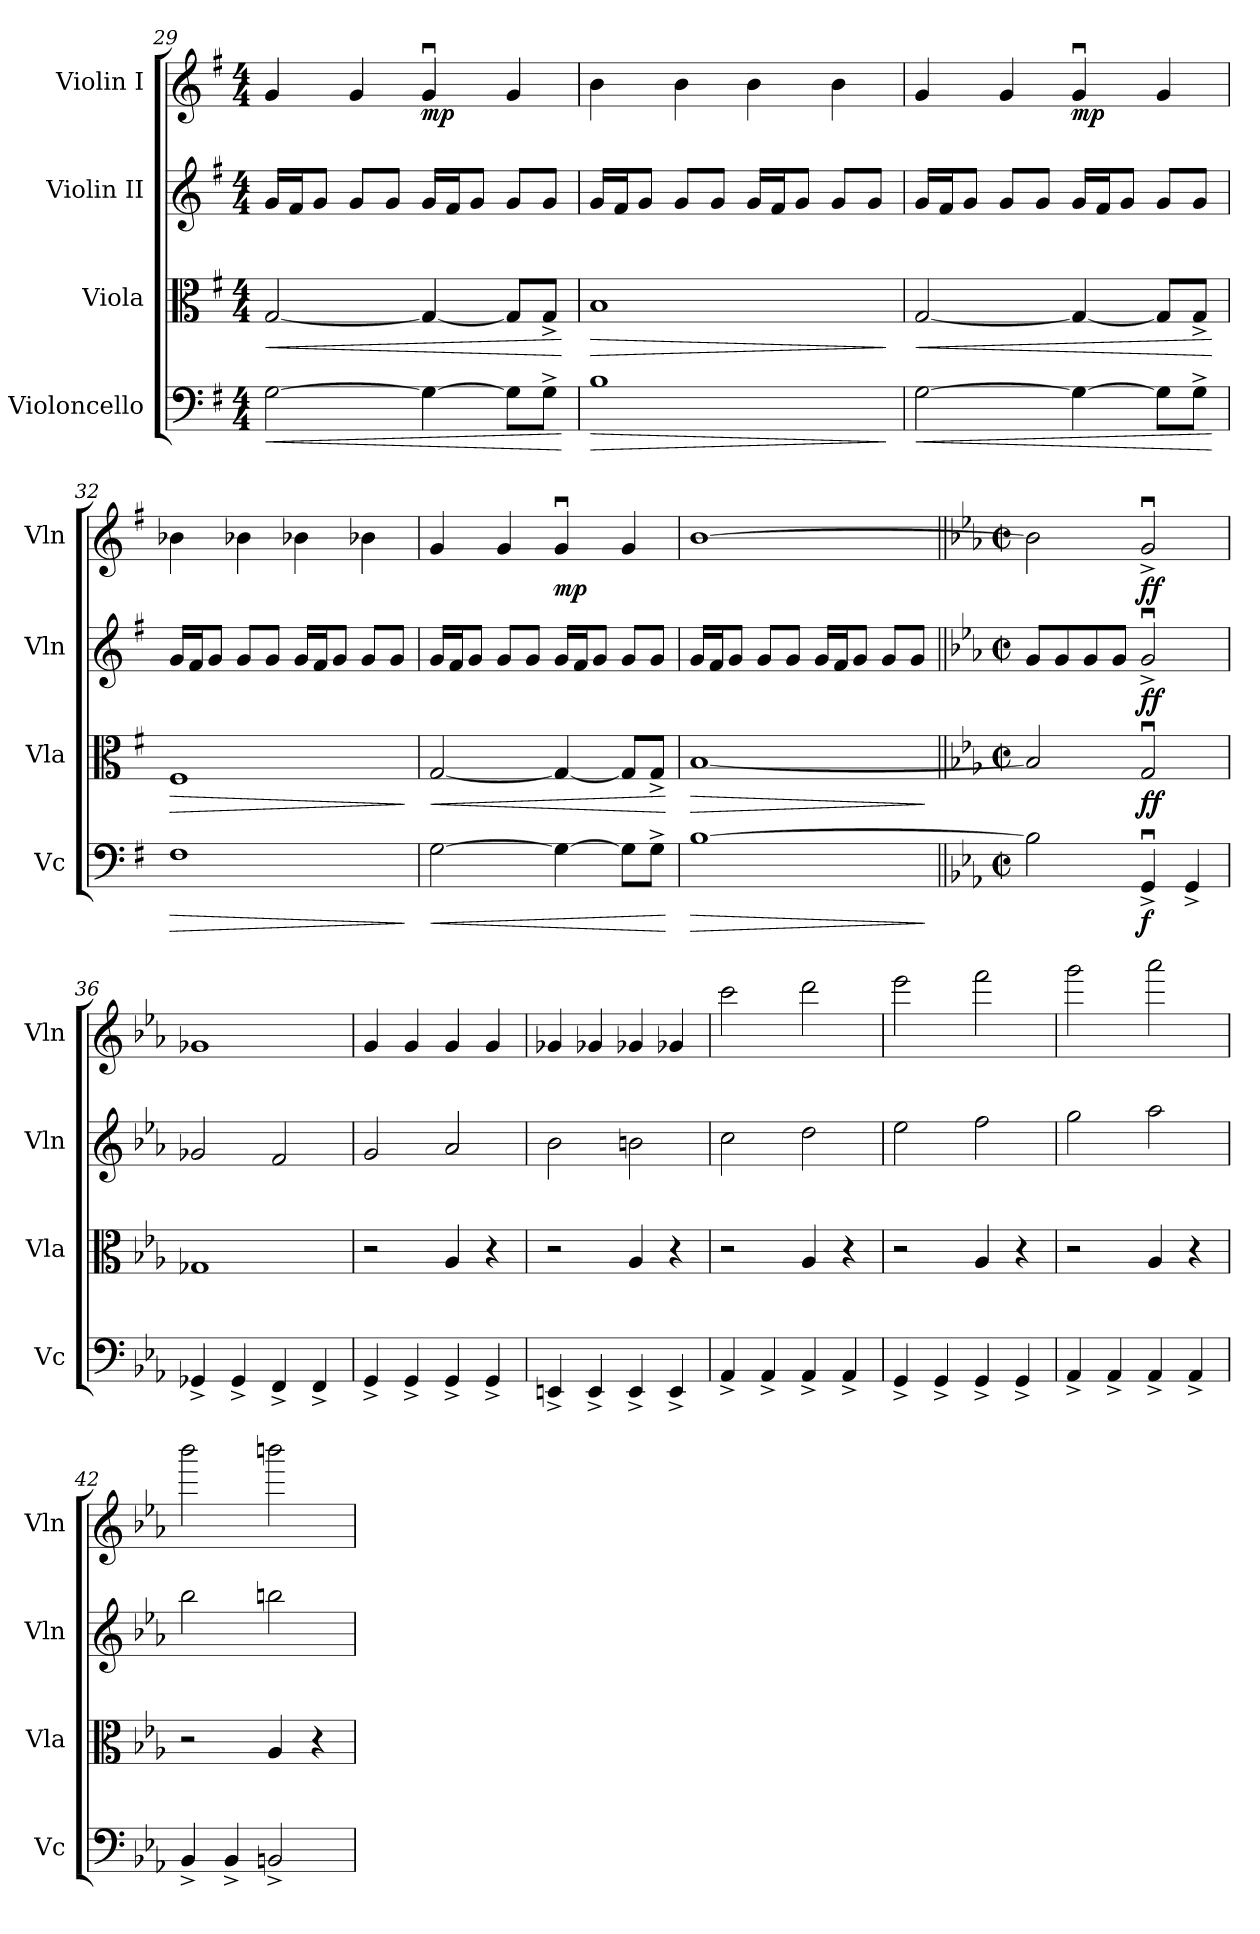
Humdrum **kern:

**kern	**dynam	**kern	**dynam	**kern	**dynam	**kern	**dynam
*part4	*part4	*part3	*part3	*part2	*part2	*part1	*part1
*staff4	*staff4	*staff3	*staff3	*staff2	*staff2	*staff1	*staff1
*I"Violoncello	*	*I"Viola	*	*I"Violin II	*	*I"Violin I	*
*I'Vc	*	*I'Vla	*	*I'Vln	*	*I'Vln	*
!!LO:PB:g=z
*clefF4	*	*clefC3	*	*clefG2	*	*clefG2	*
*k[f#]	*	*k[f#]	*	*k[f#]	*	*k[f#]	*
*M4/4	*	*M4/4	*	*M4/4	*	*M4/4	*
=29	=29	=29	=29	=29	=29	=29	=29
!	!LO:HP:b	!	!LO:HP:b	!	!	!	!
[2G\	<	[2G/	<	16g/LL	.	4g/	.
.	.	.	.	16f#/J	.	.	.
.	.	.	.	8g/J	.	.	.
.	.	.	.	8g/L	.	4g/	.
.	.	.	.	8g/J	.	.	.
!	!	!	!	!	!	!	!LO:DY:b
4G\_	.	4G/_	.	16g/LL	.	4gu/	mp
.	.	.	.	16f#/J	.	.	.
.	.	.	.	8g/J	.	.	.
8G\L]	.	8G/L]	.	8g/L	.	4g/	.
8G^\J	.	8G^/J	.	8g/J	.	.	.
.	[	.	[	.	.	.	.
=30	=30	=30	=30	=30	=30	=30	=30
!	!LO:HP:b	!	!LO:HP:b	!	!	!	!
1B	>	1B	>	16g/LL	.	4b\	.
.	.	.	.	16f#/J	.	.	.
.	.	.	.	8g/J	.	.	.
.	.	.	.	8g/L	.	4b\	.
.	.	.	.	8g/J	.	.	.
.	.	.	.	16g/LL	.	4b\	.
.	.	.	.	16f#/J	.	.	.
.	.	.	.	8g/J	.	.	.
.	.	.	.	8g/L	.	4b\	.
.	.	.	.	8g/J	.	.	.
.	]	.	]	.	.	.	.
=31	=31	=31	=31	=31	=31	=31	=31
!	!LO:HP:b	!	!LO:HP:b	!	!	!	!
[2G\	<	[2G/	<	16g/LL	.	4g/	.
.	.	.	.	16f#/J	.	.	.
.	.	.	.	8g/J	.	.	.
.	.	.	.	8g/L	.	4g/	.
.	.	.	.	8g/J	.	.	.
!	!	!	!	!	!	!	!LO:DY:b
4G\_	.	4G/_	.	16g/LL	.	4gu/	mp
.	.	.	.	16f#/J	.	.	.
.	.	.	.	8g/J	.	.	.
8G\L]	.	8G/L]	.	8g/L	.	4g/	.
8G^\J	.	8G^/J	.	8g/J	.	.	.
.	[	.	[	.	.	.	.
=32	=32	=32	=32	=32	=32	=32	=32
!	!LO:HP:b	!	!LO:HP:b	!	!	!	!
1F#	>	1F#	>	16g/LL	.	4b-X\	.
.	.	.	.	16f#/J	.	.	.
.	.	.	.	8g/J	.	.	.
.	.	.	.	8g/L	.	4b-X\	.
.	.	.	.	8g/J	.	.	.
.	.	.	.	16g/LL	.	4b-X\	.
.	.	.	.	16f#/J	.	.	.
.	.	.	.	8g/J	.	.	.
.	.	.	.	8g/L	.	4b-X\	.
.	.	.	.	8g/J	.	.	.
.	]	.	]	.	.	.	.
!!LO:LB:g=z
=33	=33	=33	=33	=33	=33	=33	=33
!	!LO:HP:b	!	!LO:HP:b	!	!	!	!
[2G\	<	[2G/	<	16g/LL	.	4g/	.
.	.	.	.	16f#/J	.	.	.
.	.	.	.	8g/J	.	.	.
.	.	.	.	8g/L	.	4g/	.
.	.	.	.	8g/J	.	.	.
!	!	!	!	!	!	!	!LO:DY:b
4G\_	.	4G/_	.	16g/LL	.	4gu/	mp
.	.	.	.	16f#/J	.	.	.
.	.	.	.	8g/J	.	.	.
8G\L]	.	8G/L]	.	8g/L	.	4g/	.
8G^\J	.	8G^/J	.	8g/J	.	.	.
.	[	.	[	.	.	.	.
=34	=34	=34	=34	=34	=34	=34	=34
!	!LO:HP:b	!	!LO:HP:b	!	!	!	!
[1B	>	[1B	>	16g/LL	.	[1b	.
.	.	.	.	16f#/J	.	.	.
.	.	.	.	8g/J	.	.	.
.	.	.	.	8g/L	.	.	.
.	.	.	.	8g/J	.	.	.
.	.	.	.	16g/LL	.	.	.
.	.	.	.	16f#/J	.	.	.
.	.	.	.	8g/J	.	.	.
.	.	.	.	8g/L	.	.	.
.	.	.	.	8g/J	.	.	.
.	]	.	]	.	.	.	.
=35||	=35||	=35||	=35||	=35||	=35||	=35||	=35||
*k[b-e-a-]	*	*k[b-e-a-]	*	*k[b-e-a-]	*	*k[b-e-a-]	*
*M2/2	*	*M2/2	*	*M2/2	*	*M2/2	*
*met(c|)	*	*met(c|)	*	*met(c|)	*	*met(c|)	*
2B\]	.	2B/]	.	8g/L	.	2b\]	.
.	.	.	.	8g/	.	.	.
.	.	.	.	8g/	.	.	.
.	.	.	.	8g/J	.	.	.
*	*	*	*	*	*	*MM142	*
!	!LO:DY:b	!	!LO:DY:b	!	!LO:DY:b	!	!LO:DY:b
4GGu^/	f	2Gu/	ff	2gu^/	ff	2gu^/	ff
4GG^/	.	.	.	.	.	.	.
=36	=36	=36	=36	=36	=36	=36	=36
4GG-X^/	.	1G-X	.	2g-X/	.	1g-X	.
4GG-^/	.	.	.	.	.	.	.
4FF^/	.	.	.	2f/	.	.	.
4FF^/	.	.	.	.	.	.	.
=37	=37	=37	=37	=37	=37	=37	=37
4GG^/	.	2r	.	2g/	.	4g/	.
4GG^/	.	.	.	.	.	4g/	.
4GG^/	.	4A-/	.	2a-/	.	4g/	.
4GG^/	.	4r	.	.	.	4g/	.
!!LO:LB:g=z
=38	=38	=38	=38	=38	=38	=38	=38
4EEn^/	.	2r	.	2b-\	.	4g-X/	.
4EE^/	.	.	.	.	.	4g-X/	.
4EE^/	.	4A-/	.	2bn\	.	4g-X/	.
4EE^/	.	4r	.	.	.	4g-X/	.
=39	=39	=39	=39	=39	=39	=39	=39
4AA-^/	.	2r	.	2cc\	.	2ccc\	.
4AA-^/	.	.	.	.	.	.	.
4AA-^/	.	4A-/	.	2dd\	.	2ddd\	.
4AA-^/	.	4r	.	.	.	.	.
=40	=40	=40	=40	=40	=40	=40	=40
4GG^/	.	2r	.	2ee-\	.	2eee-\	.
4GG^/	.	.	.	.	.	.	.
4GG^/	.	4A-/	.	2ff\	.	2fff\	.
4GG^/	.	4r	.	.	.	.	.
=41	=41	=41	=41	=41	=41	=41	=41
4AA-^/	.	2r	.	2gg\	.	2ggg\	.
4AA-^/	.	.	.	.	.	.	.
4AA-^/	.	4A-/	.	2aa-\	.	2aaa-\	.
4AA-^/	.	4r	.	.	.	.	.
=42	=42	=42	=42	=42	=42	=42	=42
4BB-^/	.	2r	.	2bb-\	.	2bbb-\	.
4BB-^/	.	.	.	.	.	.	.
2BBn^/	.	4A-/	.	2bbn\	.	2bbbn\	.
.	.	4r	.	.	.	.	.
=	=	=	=	=	=	=	=
*-	*-	*-	*-	*-	*-	*-	*-
